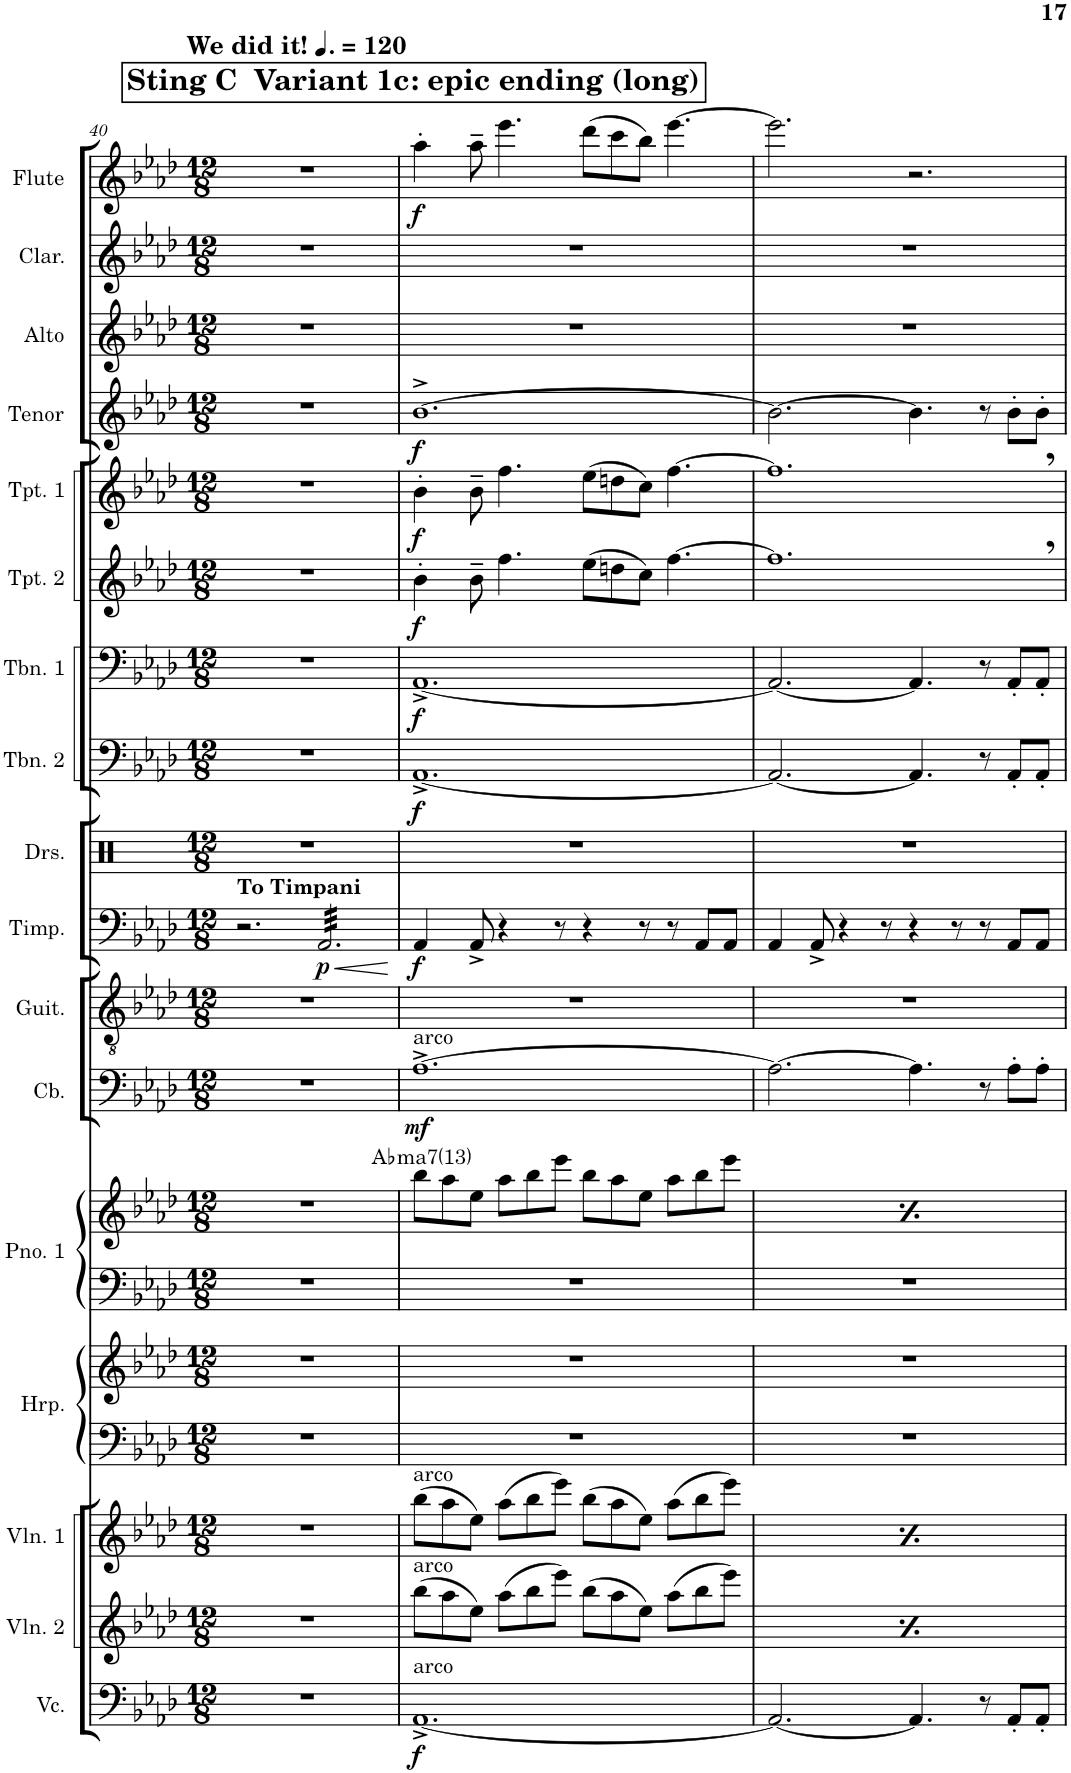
**kern	**dynam	**kern	**kern	**kern	**kern	**kern	**kern	**harte	**kern	**dynam	**kern	**kern	**dynam	**kern	**kern	**dynam	**kern	**dynam	**kern	**dynam	**kern	**dynam	**kern	**dynam	**kern	**kern	**kern	**dynam
*part17	*part17	*part16	*part15	*part14	*part14	*part13	*part13	*part13	*part12	*part12	*part11	*part10	*part10	*part9	*part8	*part8	*part7	*part7	*part6	*part6	*part5	*part5	*part4	*part4	*part3	*part2	*part1	*part1
*staff19	*staff19	*staff18	*staff17	*staff16	*staff15	*staff14	*staff13	*	*staff12	*staff12	*staff11	*staff10	*staff10	*staff9	*staff8	*staff8	*staff7	*staff7	*staff6	*staff6	*staff5	*staff5	*staff4	*staff4	*staff3	*staff2	*staff1	*staff1
*I"Violoncello	*	*I"Violin 2	*I"Violin 1	*I"Piano 2	*	*I"Piano 1	*	*	*I"Bass	*	*I"Guitar	*I"Percussion	*	*I"Drumset	*I"Trombone 2	*	*I"Trombone 1	*	*I"Trumpet 2	*	*I"Trumpet 1	*	*I"REED 4 (Tenor Sax)	*	*I"REED 3 (Alto Sax, Flute)	*I"REED 2 (Clarinet)	*I"REED 1 (Flute, Bari Sax)	*
*I'Vc.	*	*I'Vln. 2	*I'Vln. 1	*I'Pno. 2	*	*I'Pno. 1	*	*	*I'Bass	*	*I'Guit.	*I'Perc.	*	*I'Drs.	*I'Tbn. 2	*	*I'Tbn. 1	*	*I'Tpt. 2	*	*I'Tpt. 1	*	*I'Tenor	*	*I'Alto	*I'Clar.	*I'Flute	*
!!LO:PB:g=z
*clefF4	*	*clefG2	*clefG2	*clefF4	*clefG2	*clefF4	*clefG2	*	*clefF4	*	*clefGv2	*clefF4	*	*clefX	*clefF4	*	*clefF4	*	*clefG2	*	*clefG2	*	*clefG2	*	*clefG2	*clefG2	*clefG2	*
*	*	*	*	*	*	*	*	*	*Trd7c12	*	*	*	*	*	*	*	*	*	*Trd1c2	*	*Trd1c2	*	*Trd8c14	*	*Trd5c9	*Trd1c2	*	*
*k[b-e-a-d-]	*	*k[b-e-a-d-]	*k[b-e-a-d-]	*k[b-e-a-d-]	*k[b-e-a-d-]	*k[b-e-a-d-]	*k[b-e-a-d-]	*	*k[b-e-a-d-]	*	*k[b-e-a-d-]	*k[b-e-a-d-]	*	*k[]	*k[b-e-a-d-]	*	*k[b-e-a-d-]	*	*k[b-e-a-d-]	*	*k[b-e-a-d-]	*	*k[b-e-a-d-]	*	*k[b-e-a-d-]	*k[b-e-a-d-]	*k[b-e-a-d-]	*
*M12/8	*	*M12/8	*M12/8	*M12/8	*M12/8	*M12/8	*M12/8	*	*M12/8	*	*M12/8	*M12/8	*	*M12/8	*M12/8	*	*M12/8	*	*M12/8	*	*M12/8	*	*M12/8	*	*M12/8	*M12/8	*M12/8	*
*MM180	*	*MM180	*MM180	*MM180	*MM180	*MM180	*MM180	*	*MM180	*	*MM180	*MM180	*	*MM180	*MM180	*	*MM180	*	*MM180	*	*MM180	*	*MM180	*	*MM180	*MM180	*MM180	*
=40	=40	=40	=40	=40	=40	=40	=40	=40	=40	=40	=40	=40	=40	=40	=40	=40	=40	=40	=40	=40	=40	=40	=40	=40	=40	=40	=40	=40
!	!	!	!	!	!	!	!	!	!	!	!	!	!	!	!	!	!	!	!	!	!	!	!	!	!	!	!LO:TX:a:B:t=We did it!	!
!	!	!	!	!	!	!	!	!	!	!	!	!LO:TX:a:B:t=To Timpani	!	!	!	!	!	!	!	!	!	!	!	!	!	!	!	!
1.r	.	1.r	1.r	1.r	1.r	1.r	1.r	.	1.r	.	1.r	2.r	.	1.r	1.r	.	1.r	.	1.r	.	1.r	.	1.r	.	1.r	1.r	1.r	.
!	!	!	!	!	!	!	!	!	!	!	!	!	!LO:HP:b	!	!	!	!	!	!	!	!	!	!	!	!	!	!	!
!	!	!	!	!	!	!	!	!	!	!	!	!	!LO:DY:n=1:b	!	!	!	!	!	!	!	!	!	!	!	!	!	!	!
*	*	*	*	*	*	*	*	*	*	*	*	*tremolo	*	*	*	*	*	*	*	*	*	*	*	*	*	*	*	*
.	.	.	.	.	.	.	.	.	.	.	.	32RAA/LLL	< p	.	.	.	.	.	.	.	.	.	.	.	.	.	.	.
.	.	.	.	.	.	.	.	.	.	.	.	32RAA/	.	.	.	.	.	.	.	.	.	.	.	.	.	.	.	.
.	.	.	.	.	.	.	.	.	.	.	.	32RAA/	.	.	.	.	.	.	.	.	.	.	.	.	.	.	.	.
.	.	.	.	.	.	.	.	.	.	.	.	32RAA/	.	.	.	.	.	.	.	.	.	.	.	.	.	.	.	.
.	.	.	.	.	.	.	.	.	.	.	.	32RAA/	.	.	.	.	.	.	.	.	.	.	.	.	.	.	.	.
.	.	.	.	.	.	.	.	.	.	.	.	32RAA/	.	.	.	.	.	.	.	.	.	.	.	.	.	.	.	.
.	.	.	.	.	.	.	.	.	.	.	.	32RAA/	.	.	.	.	.	.	.	.	.	.	.	.	.	.	.	.
.	.	.	.	.	.	.	.	.	.	.	.	32RAA/	.	.	.	.	.	.	.	.	.	.	.	.	.	.	.	.
.	.	.	.	.	.	.	.	.	.	.	.	32RAA/	.	.	.	.	.	.	.	.	.	.	.	.	.	.	.	.
.	.	.	.	.	.	.	.	.	.	.	.	32RAA/	.	.	.	.	.	.	.	.	.	.	.	.	.	.	.	.
.	.	.	.	.	.	.	.	.	.	.	.	32RAA/	.	.	.	.	.	.	.	.	.	.	.	.	.	.	.	.
.	.	.	.	.	.	.	.	.	.	.	.	32RAA/	.	.	.	.	.	.	.	.	.	.	.	.	.	.	.	.
.	.	.	.	.	.	.	.	.	.	.	.	32RAA/	.	.	.	.	.	.	.	.	.	.	.	.	.	.	.	.
.	.	.	.	.	.	.	.	.	.	.	.	32RAA/	.	.	.	.	.	.	.	.	.	.	.	.	.	.	.	.
.	.	.	.	.	.	.	.	.	.	.	.	32RAA/	.	.	.	.	.	.	.	.	.	.	.	.	.	.	.	.
.	.	.	.	.	.	.	.	.	.	.	.	32RAA/	.	.	.	.	.	.	.	.	.	.	.	.	.	.	.	.
.	.	.	.	.	.	.	.	.	.	.	.	32RAA/	.	.	.	.	.	.	.	.	.	.	.	.	.	.	.	.
.	.	.	.	.	.	.	.	.	.	.	.	32RAA/	.	.	.	.	.	.	.	.	.	.	.	.	.	.	.	.
.	.	.	.	.	.	.	.	.	.	.	.	32RAA/	.	.	.	.	.	.	.	.	.	.	.	.	.	.	.	.
.	.	.	.	.	.	.	.	.	.	.	.	32RAA/	.	.	.	.	.	.	.	.	.	.	.	.	.	.	.	.
.	.	.	.	.	.	.	.	.	.	.	.	32RAA/	.	.	.	.	.	.	.	.	.	.	.	.	.	.	.	.
.	.	.	.	.	.	.	.	.	.	.	.	32RAA/	.	.	.	.	.	.	.	.	.	.	.	.	.	.	.	.
.	.	.	.	.	.	.	.	.	.	.	.	32RAA/	.	.	.	.	.	.	.	.	.	.	.	.	.	.	.	.
.	.	.	.	.	.	.	.	.	.	.	.	32RAA/JJJ	.	.	.	.	.	.	.	.	.	.	.	.	.	.	.	.
*	*	*	*	*	*	*	*	*	*	*	*	*Xtremolo	*	*	*	*	*	*	*	*	*	*	*	*	*	*	*	*
.	.	.	.	.	.	.	.	.	.	.	.	.	[	.	.	.	.	.	.	.	.	.	.	.	.	.	.	.
=41	=41	=41	=41	=41	=41	=41	=41	=41	=41	=41	=41	=41	=41	=41	=41	=41	=41	=41	=41	=41	=41	=41	=41	=41	=41	=41	=41	=41
!	!	!	!	!	!	!	!	!	!	!	!	!	!	!	!	!	!	!	!	!	!	!	!	!	!	!	!LO:TX:a:B:t=Sting C  Variant 1c&colon; epic ending (long)	!
!	!	!	!	!	!	!	!	!	!LO:TX:a:t=arco	!	!	!	!	!	!	!	!	!	!	!	!	!	!	!	!	!	!	!
!	!	!	!LO:TX:a:t=arco	!	!	!	!	!	!	!	!	!	!	!	!	!	!	!	!	!	!	!	!	!	!	!	!	!
!	!	!LO:TX:a:t=arco	!	!	!	!	!	!	!	!	!	!	!	!	!	!	!	!	!	!	!	!	!	!	!	!	!	!
!LO:TX:a:t=arco	!	!	!	!	!	!	!	!	!	!	!	!	!	!	!	!	!	!	!	!	!	!	!	!	!	!	!	!
!	!LO:DY:b	!	!	!	!	!	!	!LO:H:kt=ma7	!	!LO:DY:b	!	!	!LO:DY:b	!	!	!LO:DY:b	!	!LO:DY:b	!	!LO:DY:b	!	!LO:DY:b	!	!LO:DY:b	!	!	!	!LO:DY:b
[1.AA-^	f	(8bb-\L	(8bb-\L	1.r	1.r	1.r	8bb-\L	Ab:maj7(13)	[1.A-^	mf	1.r	4RAA/	f	1.r	[1.AA-^	f	[1.AA-^	f	4b-'\	f	4b-'\	f	[1.b-^	f	1.r	1.r	4aa-'\	f
.	.	8aa-\	8aa-\	.	.	.	8aa-\	.	.	.	.	.	.	.	.	.	.	.	.	.	.	.	.	.	.	.	.	.
.	.	8ee-\J)	8ee-\J)	.	.	.	8ee-\J	.	.	.	.	8RAA^/	.	.	.	.	.	.	8b-~\	.	8b-~\	.	.	.	.	.	8aa-~\	.
.	.	(8aa-\L	(8aa-\L	.	.	.	8aa-\L	.	.	.	.	4r	.	.	.	.	.	.	4.ff\	.	4.ff\	.	.	.	.	.	4.eee-\	.
.	.	8bb-\	8bb-\	.	.	.	8bb-\	.	.	.	.	.	.	.	.	.	.	.	.	.	.	.	.	.	.	.	.	.
.	.	8eee-\J)	8eee-\J)	.	.	.	8eee-\J	.	.	.	.	8r	.	.	.	.	.	.	.	.	.	.	.	.	.	.	.	.
.	.	(8bb-\L	(8bb-\L	.	.	.	8bb-\L	.	.	.	.	4r	.	.	.	.	.	.	(8ee-\L	.	(8ee-\L	.	.	.	.	.	(8ddd-\L	.
.	.	8aa-\	8aa-\	.	.	.	8aa-\	.	.	.	.	.	.	.	.	.	.	.	8ddn\	.	8ddn\	.	.	.	.	.	8ccc\	.
.	.	8ee-\J)	8ee-\J)	.	.	.	8ee-\J	.	.	.	.	8r	.	.	.	.	.	.	8cc\J)	.	8cc\J)	.	.	.	.	.	8bb-\J)	.
.	.	(8aa-\L	(8aa-\L	.	.	.	8aa-\L	.	.	.	.	8r	.	.	.	.	.	.	[4.ff\	.	[4.ff\	.	.	.	.	.	[4.eee-\	.
.	.	8bb-\	8bb-\	.	.	.	8bb-\	.	.	.	.	8RAA/L	.	.	.	.	.	.	.	.	.	.	.	.	.	.	.	.
.	.	8eee-\J)	8eee-\J)	.	.	.	8eee-\J	.	.	.	.	8RAA/J	.	.	.	.	.	.	.	.	.	.	.	.	.	.	.	.
=42	=42	=42	=42	=42	=42	=42	=42	=42	=42	=42	=42	=42	=42	=42	=42	=42	=42	=42	=42	=42	=42	=42	=42	=42	=42	=42	=42	=42
!	!	!	!LO:TX:a:t=arco	!	!	!	!	!	!	!	!	!	!	!	!	!	!	!	!	!	!	!	!	!	!	!	!	!
!	!	!LO:TX:a:t=arco	!	!	!	!	!	!LO:H:kt=ma7	!	!	!	!	!	!	!	!	!	!	!	!	!	!	!	!	!	!	!	!
2.AA-/_	.	(8bb-\L	(8bb-\L	1.r	1.r	1.r	8bb-\L	Ab:maj7(13)	2.A-\_	.	1.r	4RAA/	.	1.r	2.AA-/_	.	2.AA-/_	.	1.ff,]	.	1.ff,]	.	2.b-\_	.	1.r	1.r	2.eee-\]	.
.	.	8aa-\	8aa-\	.	.	.	8aa-\	.	.	.	.	.	.	.	.	.	.	.	.	.	.	.	.	.	.	.	.	.
.	.	8ee-\J)	8ee-\J)	.	.	.	8ee-\J	.	.	.	.	8RAA^/	.	.	.	.	.	.	.	.	.	.	.	.	.	.	.	.
.	.	(8aa-\L	(8aa-\L	.	.	.	8aa-\L	.	.	.	.	4r	.	.	.	.	.	.	.	.	.	.	.	.	.	.	.	.
.	.	8bb-\	8bb-\	.	.	.	8bb-\	.	.	.	.	.	.	.	.	.	.	.	.	.	.	.	.	.	.	.	.	.
.	.	8eee-\J)	8eee-\J)	.	.	.	8eee-\J	.	.	.	.	8r	.	.	.	.	.	.	.	.	.	.	.	.	.	.	.	.
4.AA-/]	.	(8bb-\L	(8bb-\L	.	.	.	8bb-\L	.	4.A-\]	.	.	4r	.	.	4.AA-/]	.	4.AA-/]	.	.	.	.	.	4.b-\]	.	.	.	2.r	.
.	.	8aa-\	8aa-\	.	.	.	8aa-\	.	.	.	.	.	.	.	.	.	.	.	.	.	.	.	.	.	.	.	.	.
.	.	8ee-\J)	8ee-\J)	.	.	.	8ee-\J	.	.	.	.	8r	.	.	.	.	.	.	.	.	.	.	.	.	.	.	.	.
8r	.	(8aa-\L	(8aa-\L	.	.	.	8aa-\L	.	8r	.	.	8r	.	.	8r	.	8r	.	.	.	.	.	8r	.	.	.	.	.
8AA-'/L	.	8bb-\	8bb-\	.	.	.	8bb-\	.	8A-'\L	.	.	8RAA/L	.	.	8AA-'/L	.	8AA-'/L	.	.	.	.	.	8b-'\L	.	.	.	.	.
8AA-'/J	.	8eee-\J)	8eee-\J)	.	.	.	8eee-\J	.	8A-'\J	.	.	8RAA/J	.	.	8AA-'/J	.	8AA-'/J	.	.	.	.	.	8b-'\J	.	.	.	.	.
=	=	=	=	=	=	=	=	=	=	=	=	=	=	=	=	=	=	=	=	=	=	=	=	=	=	=	=	=
*-	*-	*-	*-	*-	*-	*-	*-	*-	*-	*-	*-	*-	*-	*-	*-	*-	*-	*-	*-	*-	*-	*-	*-	*-	*-	*-	*-	*-
